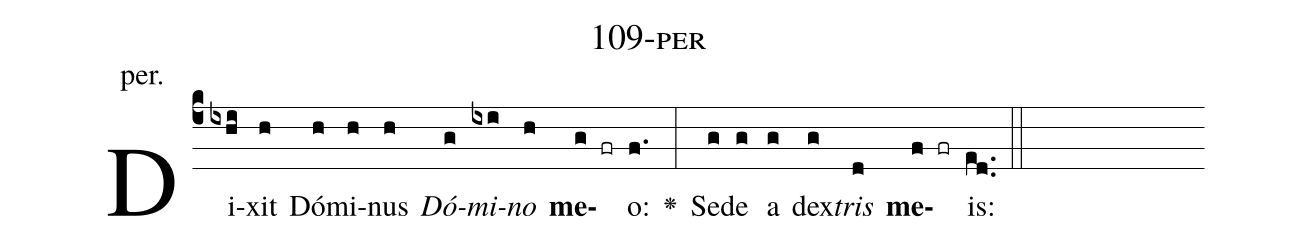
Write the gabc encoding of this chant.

name: 109-per;
annotation: per.;
%%
(c4)Di(ixhi)xit(h) Dó(h)mi(h)nus(h) <i>Dó</i>(g)<i>mi</i>(ixi)<i>no</i>(h) <b>me</b>(g fr)o:(f.) <v>\greheightstar</v>(:) Se(g)de(g) a(g) dex(g)<i>tris</i>(d) <b>me</b>(f fr)is:(ed..) (::)


%E(g) u(g) o(g) u(d) a(f) e.(ed..) (::)
